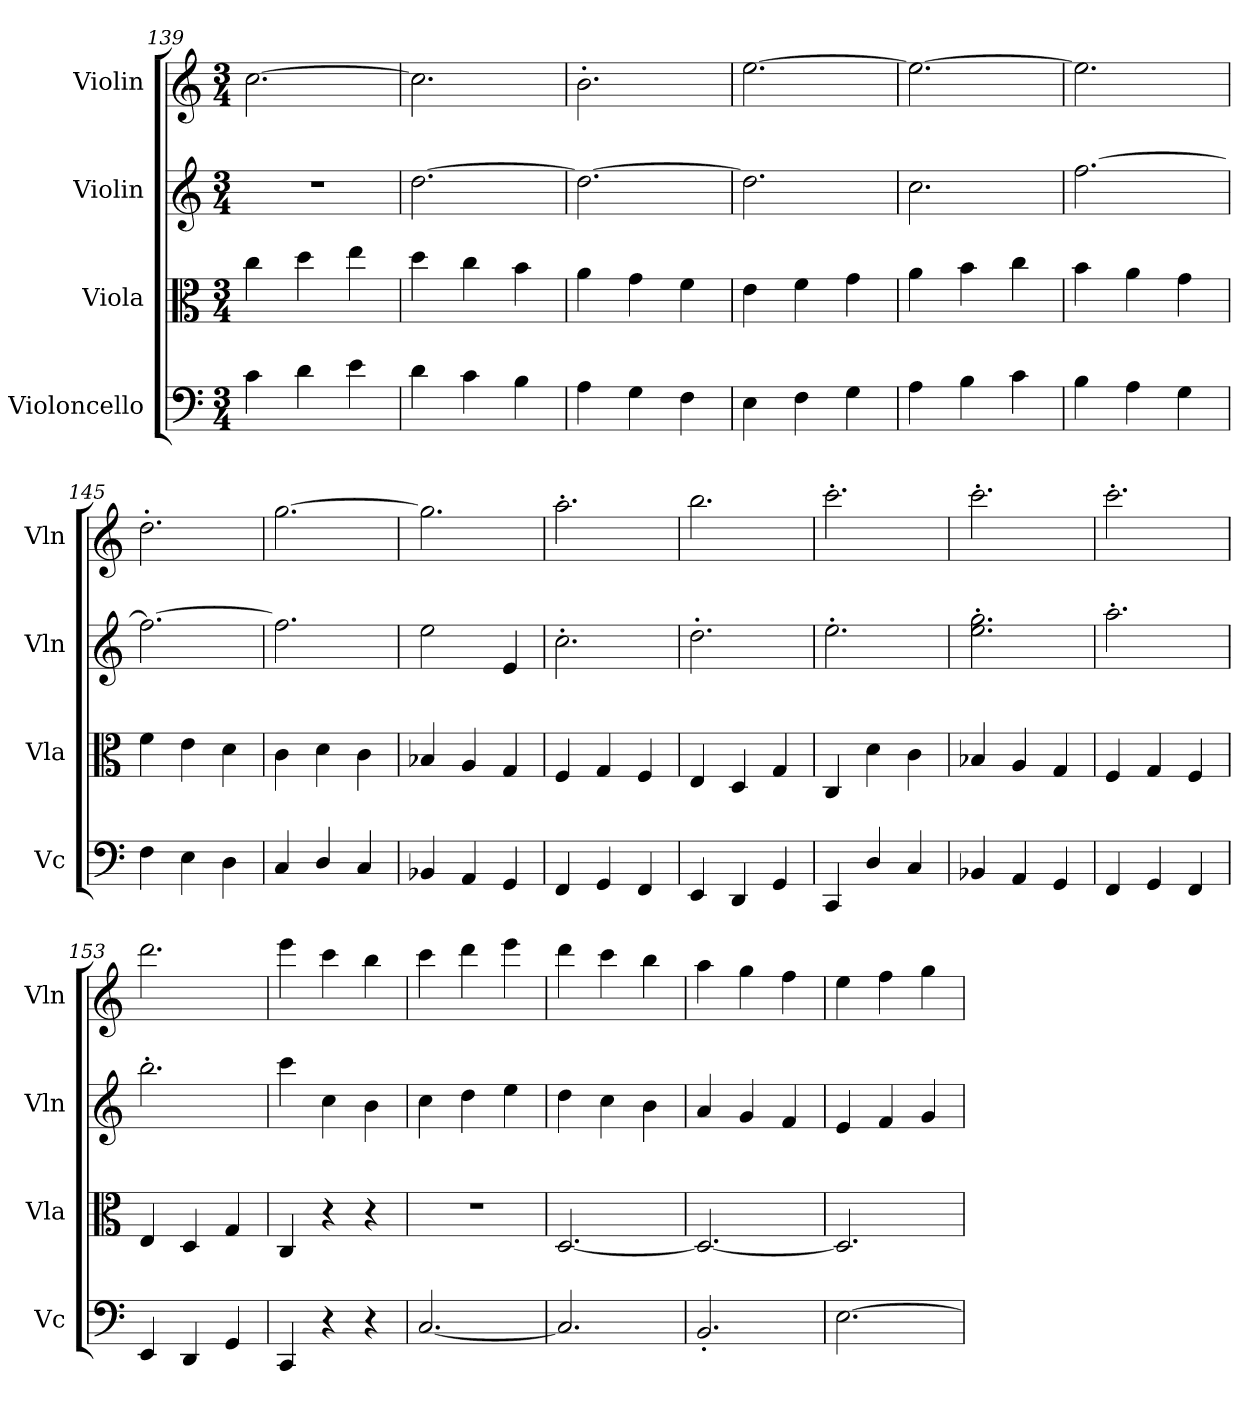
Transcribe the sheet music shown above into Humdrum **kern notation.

**kern	**kern	**kern	**kern
*part4	*part3	*part2	*part1
*staff4	*staff3	*staff2	*staff1
*I"Violoncello	*I"Viola	*I"Violin	*I"Violin
*I'Vc	*I'Vla	*I'Vln	*I'Vln
*clefF4	*clefC3	*clefG2	*clefG2
*k[]	*k[]	*k[]	*k[]
*M3/4	*M3/4	*M3/4	*M3/4
=139	=139	=139	=139
4c\	4cc\	2.r	[2.cc\
4d\	4dd\	.	.
4e\	4ee\	.	.
=140	=140	=140	=140
4d\	4dd\	[2.dd\	2.cc\]
4c\	4cc\	.	.
4B\	4b\	.	.
=141	=141	=141	=141
4A\	4a\	2.dd\_	2.b'\
4G\	4g\	.	.
4F\	4f\	.	.
=142	=142	=142	=142
4E\	4e\	2.dd\]	[2.ee\
4F\	4f\	.	.
4G\	4g\	.	.
=143	=143	=143	=143
4A\	4a\	2.cc\	2.ee\_
4B\	4b\	.	.
4c\	4cc\	.	.
=144	=144	=144	=144
4B\	4b\	[2.ff\	2.ee\]
4A\	4a\	.	.
4G\	4g\	.	.
=145	=145	=145	=145
4F\	4f\	2.ff\_	2.dd'\
4E\	4e\	.	.
4D\	4d\	.	.
=146	=146	=146	=146
4C/	4c\	2.ff\]	[2.gg\
4D/	4d\	.	.
4C/	4c\	.	.
=147	=147	=147	=147
4BB-X/	4B-X/	2ee\	2.gg\]
4AA/	4A/	.	.
4GG/	4G/	4e/	.
=148	=148	=148	=148
4FF/	4F/	2.cc'\	2.aa'\
4GG/	4G/	.	.
4FF/	4F/	.	.
=149	=149	=149	=149
4EE/	4E/	2.dd'\	2.bb\
4DD/	4D/	.	.
4GG/	4G/	.	.
=150	=150	=150	=150
4CC/	4C/	2.ee'\	2.ccc'\
4D/	4d\	.	.
4C/	4c\	.	.
=151	=151	=151	=151
4BB-X/	4B-X/	2.ee'\ 2.gg'\	2.ccc'\
4AA/	4A/	.	.
4GG/	4G/	.	.
=152	=152	=152	=152
4FF/	4F/	2.aa'\	2.ccc'\
4GG/	4G/	.	.
4FF/	4F/	.	.
=153	=153	=153	=153
4EE/	4E/	2.bb'\	2.ddd\
4DD/	4D/	.	.
4GG/	4G/	.	.
=154	=154	=154	=154
4CC/	4C/	4ccc\	4eee\
4r	4r	4cc\	4ccc\
4r	4r	4b\	4bb\
=155	=155	=155	=155
[2.C/	2.r	4cc\	4ccc\
.	.	4dd\	4ddd\
.	.	4ee\	4eee\
=156	=156	=156	=156
2.C/]	[2.D/	4dd\	4ddd\
.	.	4cc\	4ccc\
.	.	4b\	4bb\
=157	=157	=157	=157
2.BB'/	2.D/_	4a/	4aa\
.	.	4g/	4gg\
.	.	4f/	4ff\
=158	=158	=158	=158
[2.E\	2.D/]	4e/	4ee\
.	.	4f/	4ff\
.	.	4g/	4gg\
=	=	=	=
*-	*-	*-	*-
